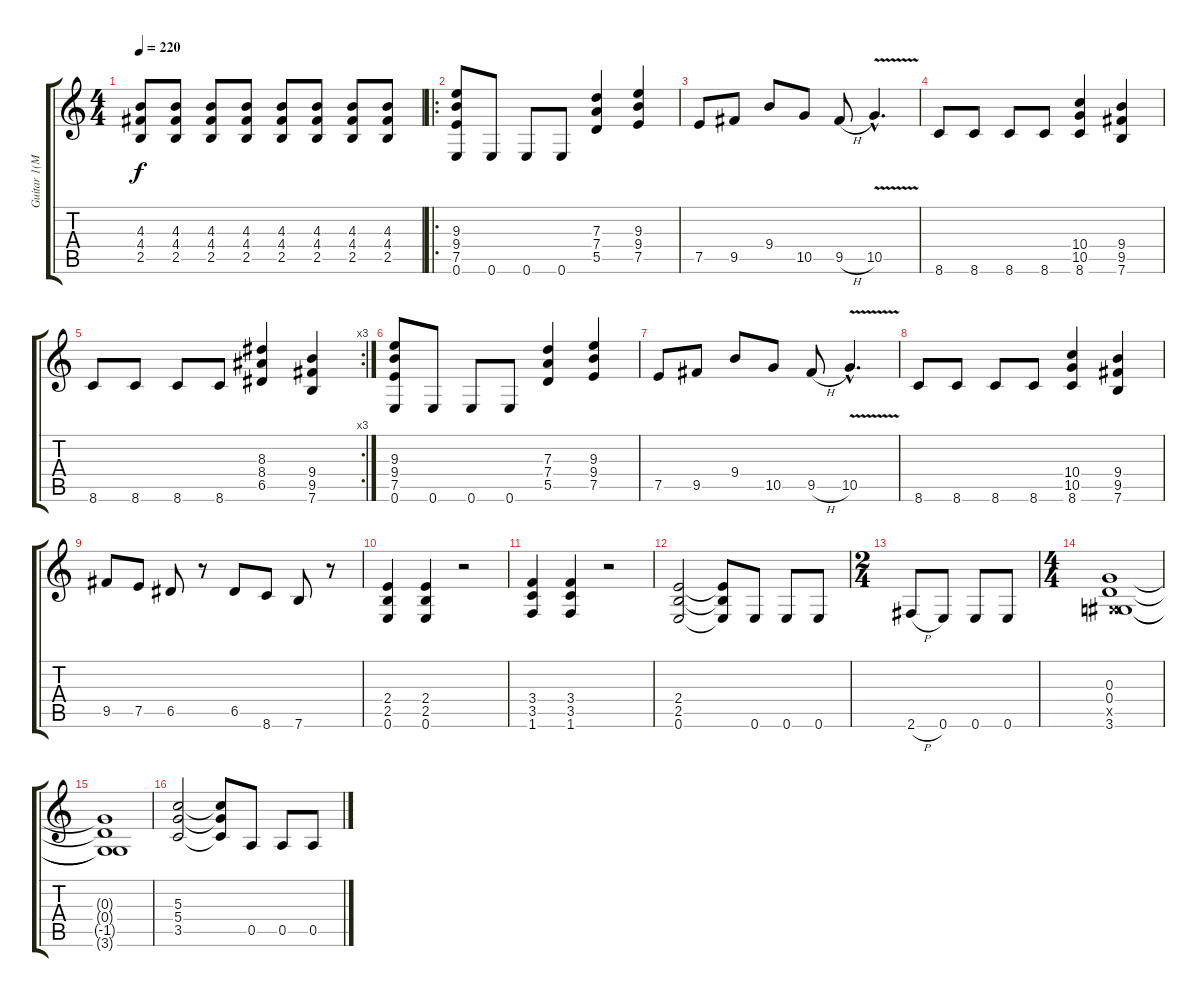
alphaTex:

\track ("Guitar 1(Main Rhythm)" "Guitar 1(M") {instrument distortionguitar}
\staff {score tabs}
\tuning (E4 B3 G3 D3 A2 E2) {hide}
\ts (4 4)
\tempo 220
\clef g2
\ks c
(4.3 4.4 2.5).8{dy f} (4.3 4.4 2.5).8 (4.3 4.4 2.5).8 (4.3 4.4 2.5).8 (4.3 4.4 2.5).8 (4.3 4.4 2.5).8 (4.3 4.4 2.5).8 (4.3 4.4 2.5).8 |
\ro
(9.3 9.4 7.5 0.6).8 0.6.8 0.6.8 0.6.8 (7.3 7.4 5.5).4 (9.3 9.4 7.5).4 |
7.5.8 9.5.8 9.4.8 10.5.8 9.5{h}.8 10.5{v hac}.4{d} |
8.6.8 8.6.8 8.6.8 8.6.8 (10.4 10.5 8.6).4 (9.4 9.5 7.6).4 |
\rc 3
8.6.8 8.6.8 8.6.8 8.6.8 (8.3 8.4 6.5).4 (9.4 9.5 7.6).4 |
(9.3 9.4 7.5 0.6).8 0.6.8 0.6.8 0.6.8 (7.3 7.4 5.5).4 (9.3 9.4 7.5).4 |
7.5.8 9.5.8 9.4.8 10.5.8 9.5{h}.8 10.5{v hac}.4{d} |
8.6.8 8.6.8 8.6.8 8.6.8 (10.4 10.5 8.6).4 (9.4 9.5 7.6).4 |
9.5.8 7.5.8 6.5.8 r.8 6.5.8 8.6.8 7.6.8 r.8 |
(2.4 2.5 0.6).4 (2.4 2.5 0.6).4 r.2 |
(3.4 3.5 1.6).4 (3.4 3.5 1.6).4 r.2 |
(2.4 2.5 0.6).2 (2.4{t} 2.5{t} 0.6{t}).8 0.6.8 0.6.8 0.6.8 |
\ts (2 4)
2.6{h}.8 0.6.8 0.6.8 0.6.8 |
\ts (4 4)
(0.3 0.4 -1.5{x} 3.6).1 |
(0.3{t} 0.4{t} -1.5{t} 3.6{t}).1 |
(5.3 5.4 3.5).2 (5.3{t} 5.4{t} 3.5{t}).8 0.5.8 0.5.8 0.5.8
